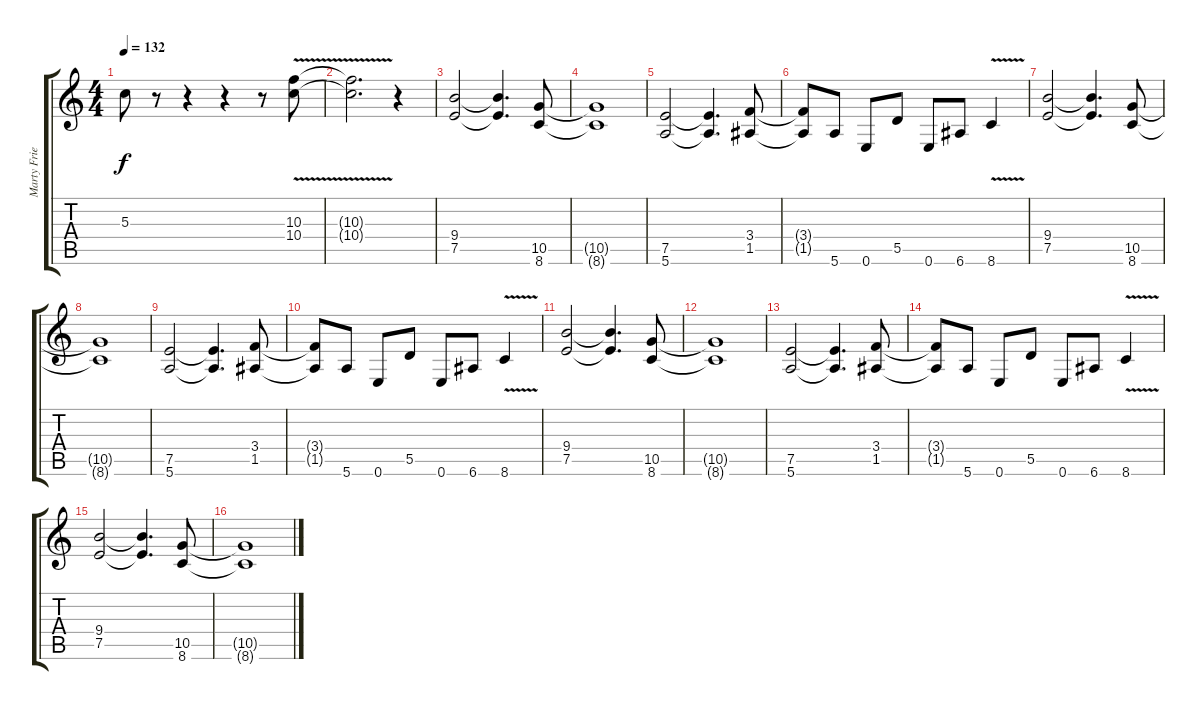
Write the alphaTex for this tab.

\track ("Marty Friedman (Gtr)" "Marty Frie") {instrument distortionguitar}
\staff {score tabs}
\tuning (E4 B3 G3 D3 A2 E2) {hide}
\ts (4 4)
\tempo 132
\clef g2
\ks c
5.3{t}.8{dy f} r.8 r.4 r.4 r.8 (10.3{v} 10.4{v}).8 |
(10.3{t} 10.4{t}).2{d} r.4 |
(9.4 7.5).2 (9.4{t} 7.5{t}).4{d} (10.5 8.6).8 |
(10.5{t} 8.6{t}).1 |
(7.5 5.6).2 (7.5{t} 5.6{t}).4{d} (3.4 1.5).8 |
(3.4{t} 1.5{t}).8 5.6.8 0.6.8 5.5.8 0.6.8 6.6.8 8.6{v}.4 |
(9.4 7.5).2 (9.4{t} 7.5{t}).4{d} (10.5 8.6).8 |
(10.5{t} 8.6{t}).1 |
(7.5 5.6).2 (7.5{t} 5.6{t}).4{d} (3.4 1.5).8 |
(3.4{t} 1.5{t}).8 5.6.8 0.6.8 5.5.8 0.6.8 6.6.8 8.6{v}.4 |
(9.4 7.5).2 (9.4{t} 7.5{t}).4{d} (10.5 8.6).8 |
(10.5{t} 8.6{t}).1 |
(7.5 5.6).2 (7.5{t} 5.6{t}).4{d} (3.4 1.5).8 |
(3.4{t} 1.5{t}).8 5.6.8 0.6.8 5.5.8 0.6.8 6.6.8 8.6{v}.4 |
(9.4 7.5).2 (9.4{t} 7.5{t}).4{d} (10.5 8.6).8 |
(10.5{t} 8.6{t}).1
